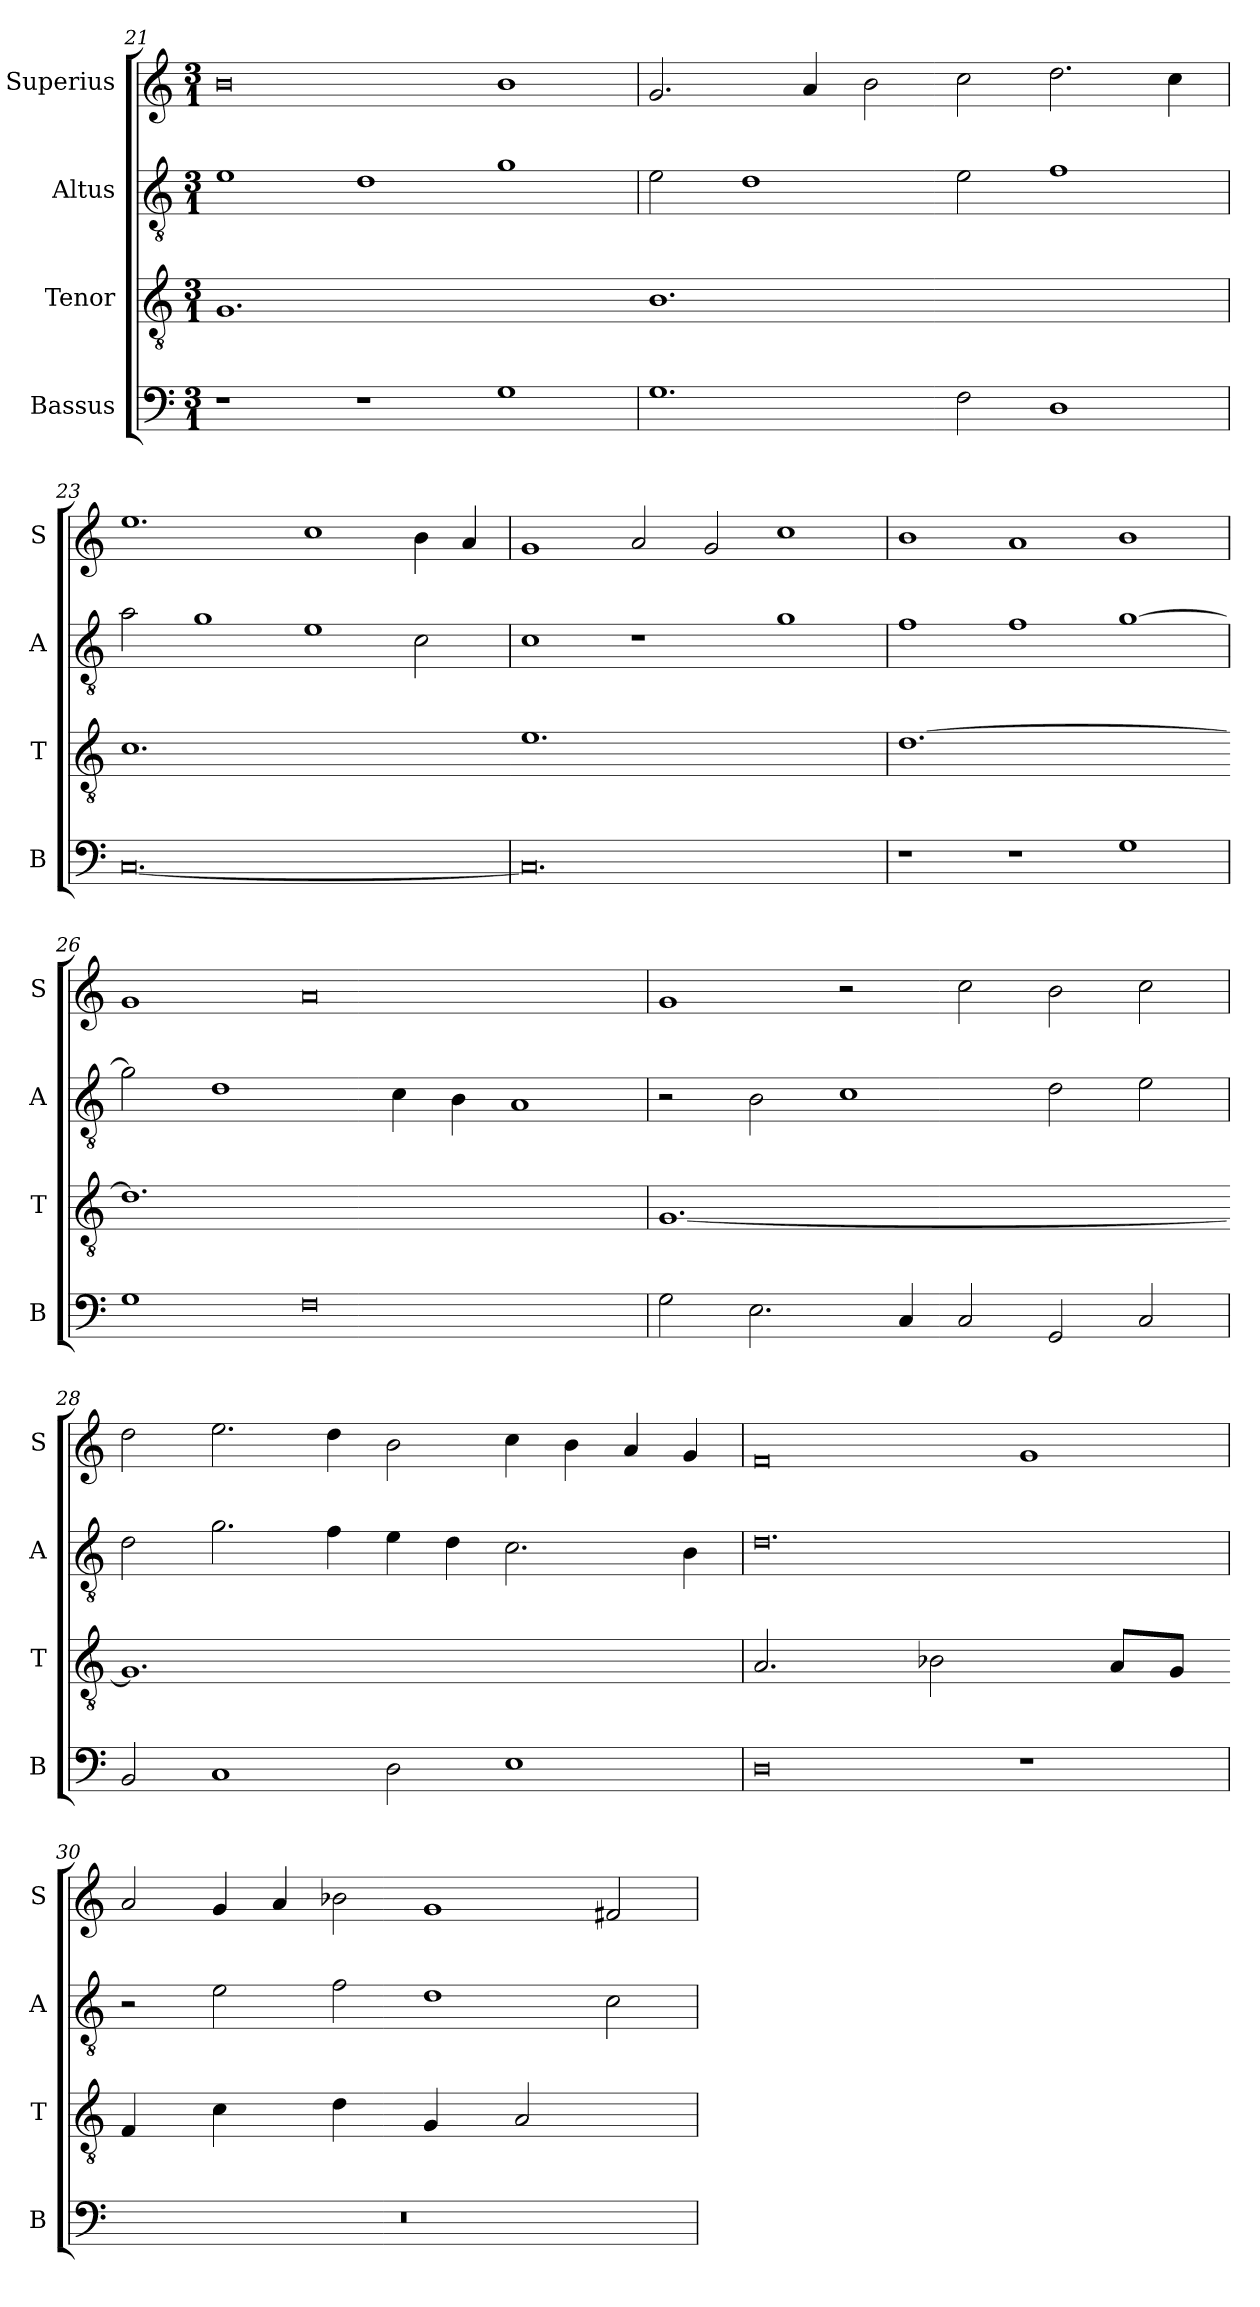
**kern	**kern	**kern	**kern
*part4	*part3	*part2	*part1
*staff4	*staff3	*staff2	*staff1
*I"Bassus	*I"Tenor	*I"Altus	*I"Superius
*I'B	*I'T	*I'A	*I'S
*clefF4	*clefGv2	*clefGv2	*clefG2
*k[]	*k[]	*k[]	*k[]
*M3/1	*M3/1	*M3/1	*M3/1
=21	=21	=21	=21
!	!LO:N:vis=1.	!	!
1r	0.G	1e	0b
1r	.	1d	.
1G	.	1g	1b
=22	=22-	=22	=22
!	!LO:N:vis=1.	!	!
1.G	0.B	2e\	2.g/
.	.	1d	.
.	.	.	4a/
.	.	.	2b\
2F\	.	2e\	2cc\
1D	.	1f	2.dd\
.	.	.	4cc\
=23	=23	=23	=23
!	!LO:N:vis=1.	!	!
[0.C	0.c	2a\	1.ee
.	.	1g	.
.	.	1e	1cc
.	.	2c\	4b\
.	.	.	4a/
=24	=24-	=24	=24
!	!LO:N:vis=1.	!	!
0.C]	0.e	1c	1g
.	.	1r	2a/
.	.	.	2g/
.	.	1g	1cc
=25	=25	=25	=25
!	!LO:N:vis=1.	!	!
1r	[0.d	1f	1b
1r	.	1f	1a
1G	.	[1g	1b
=26	=26-	=26	=26
!	!LO:N:vis=1.	!	!
1G	0.d]	2g\]	1g
.	.	1d	.
0F	.	.	0a
.	.	4c\	.
.	.	4B\	.
.	.	1A	.
=27	=27	=27	=27
!	!LO:N:vis=1.	!	!
2G\	[0.G	2r	1g
2.E\	.	2B\	.
.	.	1c	2r
4C/	.	.	.
2C/	.	.	2cc\
2GG/	.	2d\	2b\
2C/	.	2e\	2cc\
=28	=28-	=28	=28
!	!LO:N:vis=1.	!	!
2BB/	0.G]	2d\	2dd\
1C	.	2.g\	2.ee\
.	.	4f\	4dd\
2D\	.	4e\	2b\
.	.	4d\	.
1E	.	2.c\	4cc\
.	.	.	4b\
.	.	.	4a/
.	.	4B\	4g/
=29	=29	=29	=29
!	!LO:N:vis=2.	!	!
0D	1.A	0.d	0f
!	!LO:N:vis=2	!	!
.	1B-X	.	.
1r	.	.	1g
!	!LO:N:vis=8	!	!
.	4A/L	.	.
!	!LO:N:vis=8	!	!
.	4G/J	.	.
=30	=30-	=30	=30
!	!LO:N:vis=4	!	!
0.r	2F/	2r	2a/
!	!LO:N:vis=4	!	!
.	2c\	2e\	4g/
.	.	.	4a/
!	!LO:N:vis=4	!	!
.	2d\	2f\	2b-X\
!	!LO:N:vis=4	!	!
.	2G/	1d	1g
!	!LO:N:vis=2	!	!
.	1A	.	.
.	.	2c\	2f#X/
=	=	=	=
*-	*-	*-	*-
